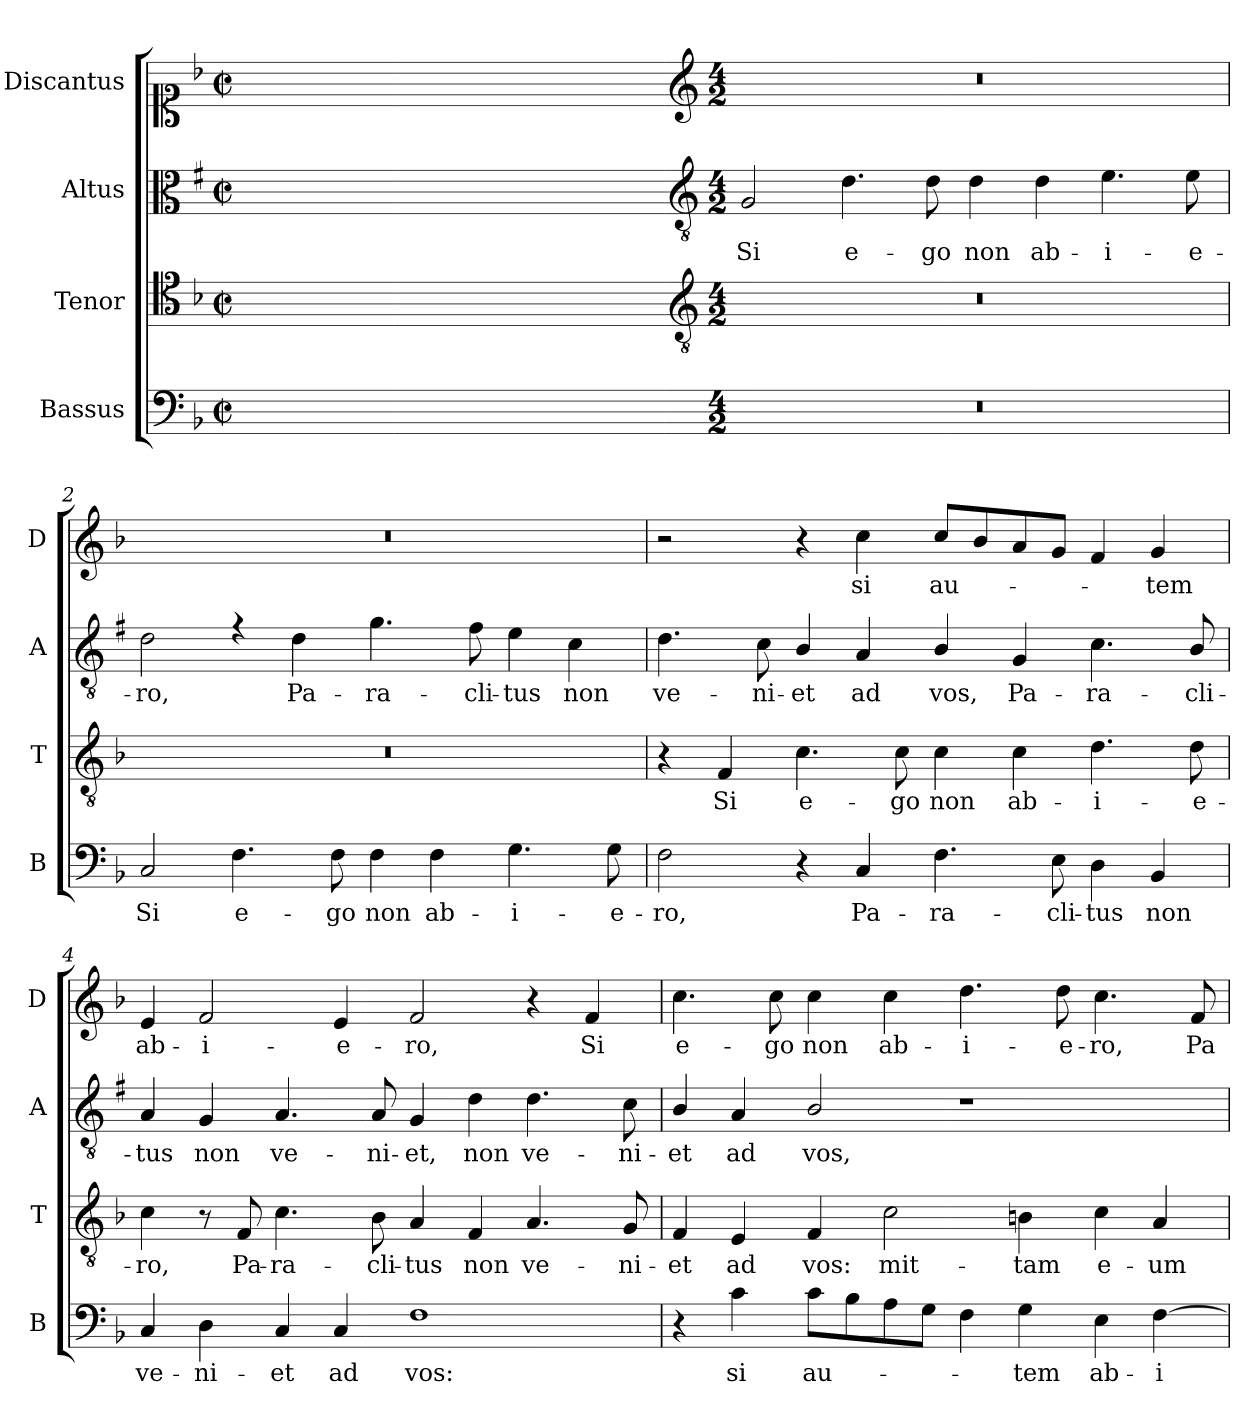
**kern	**text	**kern	**text	**kern	**text	**kern	**text
*part4	*part4	*part3	*part3	*part2	*part2	*part1	*part1
*staff4	*staff4	*staff3	*staff3	*staff2	*staff2	*staff1	*staff1
*I"Bassus	*	*I"Tenor	*	*I"Altus	*	*I"Discantus	*
*I'B	*	*I'T	*	*I'A	*	*I'D	*
*clefF4	*	*clefC4	*	*clefC3	*	*clefC1	*
*	*	*	*	*ITrd1c2	*	*	*
*k[b-]	*	*k[b-]	*	*k[b-]	*	*k[b-]	*
*F:	*	*F:	*	*F:	*	*F:	*
*M2/2	*	*M2/2	*	*M2/2	*	*M2/2	*
*met(c|)	*	*met(c|)	*	*met(c|)	*	*met(c|)	*
=	=	=	=	=	=	=	=
1ryy	.	1ryy	.	1ryy	.	1ryy	.
=1X-	=1X-	=1X-	=1X-	=1X-	=1X-	=1X-	=1X-
4ryy	.	4ryy	.	4ryy	.	4ryy	.
4ryy	.	4ryy	.	4ryy	.	4ryy	.
4ryy	.	4ryy	.	4ryy	.	4ryy	.
4ryy	.	4ryy	.	4ryy	.	4ryy	.
=1-	=1-	=1-	=1-	=1-	=1-	=1-	=1-
*	*	*clefGv2	*	*clefGv2	*	*clefG2	*
*M4/2	*	*M4/2	*	*M4/2	*	*M4/2	*
!	!	!	!	!	!LO:LY:b	!	!
0r	.	0r	.	2F/	Si	0r	.
!	!	!	!	!	!LO:LY:b	!	!
.	.	.	.	4.c\	e-	.	.
!	!	!	!	!	!LO:LY:b	!	!
.	.	.	.	8c\	-go	.	.
!	!	!	!	!	!LO:LY:b	!	!
.	.	.	.	4c\	non	.	.
!	!	!	!	!	!LO:LY:b	!	!
.	.	.	.	4c\	ab-	.	.
!	!	!	!	!	!LO:LY:b	!	!
.	.	.	.	4.d\	-i-	.	.
!	!	!	!	!	!LO:LY:b	!	!
.	.	.	.	8d\	-e-	.	.
=2	=2	=2	=2	=2	=2	=2	=2
!	!LO:LY:b	!	!	!	!LO:LY:b	!	!
2C/	Si	0r	.	2c\	-ro,	0r	.
!	!LO:LY:b	!	!	!	!	!	!
4.F\	e-	.	.	4rf	.	.	.
!	!	!	!	!	!LO:LY:b	!	!
.	.	.	.	4c\	Pa-	.	.
!	!LO:LY:b	!	!	!	!	!	!
8F\	-go	.	.	.	.	.	.
!	!LO:LY:b	!	!	!	!LO:LY:b	!	!
4F\	non	.	.	4.f\	-ra-	.	.
!	!LO:LY:b	!	!	!	!	!	!
4F\	ab-	.	.	.	.	.	.
!	!	!	!	!	!LO:LY:b	!	!
.	.	.	.	8e\	-cli-	.	.
!	!LO:LY:b	!	!	!	!LO:LY:b	!	!
4.G\	-i-	.	.	4d\	-tus	.	.
!	!	!	!	!	!LO:LY:b	!	!
.	.	.	.	4B-\	non	.	.
!	!LO:LY:b	!	!	!	!	!	!
8G\	-e-	.	.	.	.	.	.
=3	=3	=3	=3	=3	=3	=3	=3
!	!LO:LY:b	!	!	!	!LO:LY:b	!	!
2F\	-ro,	4r	.	4.c\	ve-	2r	.
!	!	!	!LO:LY:b	!	!	!	!
.	.	4F/	Si	.	.	.	.
!	!	!	!	!	!LO:LY:b	!	!
.	.	.	.	8B-\	-ni-	.	.
!	!	!	!LO:LY:b	!	!LO:LY:b	!	!
4r	.	4.c\	e-	4A/	-et	4r	.
!	!LO:LY:b	!	!	!	!LO:LY:b	!	!LO:LY:b
4C/	Pa-	.	.	4G/	ad	4cc\	si
!	!	!	!LO:LY:b	!	!	!	!
.	.	8c\	-go	.	.	.	.
!	!LO:LY:b	!	!LO:LY:b	!	!LO:LY:b	!	!LO:LY:b
4.F\	-ra-	4c\	non	4A/	vos,	8cc/L	au-
.	.	.	.	.	.	8b-/	.
!	!	!	!LO:LY:b	!	!LO:LY:b	!	!
.	.	4c\	ab-	4F/	Pa-	8a/	.
!	!LO:LY:b	!	!	!	!	!	!
8E\	-cli-	.	.	.	.	8g/J	.
!	!LO:LY:b	!	!LO:LY:b	!	!LO:LY:b	!	!
4D\	-tus	4.d\	-i-	4.B-\	-ra-	4f/	.
!	!LO:LY:b	!	!	!	!	!	!LO:LY:b
4BB-/	non	.	.	.	.	4g/	-tem
!	!	!	!LO:LY:b	!	!LO:LY:b	!	!
.	.	8d\	-e-	8A/	-cli-	.	.
!!LO:LB:g=z
=4	=4	=4	=4	=4	=4	=4	=4
!	!LO:LY:b	!	!LO:LY:b	!	!LO:LY:b	!	!LO:LY:b
4C/	ve-	4c\	-ro,	4G/	-tus	4e/	ab-
!	!LO:LY:b	!	!	!	!LO:LY:b	!	!LO:LY:b
4D\	-ni-	8r	.	4F/	non	2f/	-i-
!	!	!	!LO:LY:b	!	!	!	!
.	.	8F/	Pa-	.	.	.	.
!	!LO:LY:b	!	!LO:LY:b	!	!LO:LY:b	!	!
4C/	-et	4.c\	-ra-	4.G/	ve-	.	.
!	!LO:LY:b	!	!	!	!	!	!LO:LY:b
4C/	ad	.	.	.	.	4e/	-e-
!	!	!	!LO:LY:b	!	!LO:LY:b	!	!
.	.	8B-\	-cli-	8G/	-ni-	.	.
!	!LO:LY:b	!	!LO:LY:b	!	!LO:LY:b	!	!LO:LY:b
1F	vos:	4A/	-tus	4F/	-et,	2f/	-ro,
!	!	!	!LO:LY:b	!	!LO:LY:b	!	!
.	.	4F/	non	4c\	non	.	.
!	!	!	!LO:LY:b	!	!LO:LY:b	!	!
.	.	4.A/	ve-	4.c\	ve-	4r	.
!	!	!	!	!	!	!	!LO:LY:b
.	.	.	.	.	.	4f/	Si
!	!	!	!LO:LY:b	!	!LO:LY:b	!	!
.	.	8G/	-ni-	8B-\	-ni-	.	.
=5	=5	=5	=5	=5	=5	=5	=5
!	!	!	!LO:LY:b	!	!LO:LY:b	!	!LO:LY:b
4r	.	4F/	-et	4A/	-et	4.cc\	e-
!	!LO:LY:b	!	!LO:LY:b	!	!LO:LY:b	!	!
4c\	si	4E/	ad	4G/	ad	.	.
!	!	!	!	!	!	!	!LO:LY:b
.	.	.	.	.	.	8cc\	-go
!	!LO:LY:b	!	!LO:LY:b	!	!LO:LY:b	!	!LO:LY:b
8c\L	au-	4F/	vos:	2A/	vos,	4cc\	non
8B-\	.	.	.	.	.	.	.
!	!	!	!LO:LY:b	!	!	!	!LO:LY:b
8A\	.	2c\	mit-	.	.	4cc\	ab-
8G\J	.	.	.	.	.	.	.
!	!	!	!	!	!	!	!LO:LY:b
4F\	.	.	.	1r	.	4.dd\	-i-
!	!LO:LY:b	!	!LO:LY:b	!	!	!	!
4G\	-tem	4Bn\	-tam	.	.	.	.
!	!	!	!	!	!	!	!LO:LY:b
.	.	.	.	.	.	8dd\	-e-
!	!LO:LY:b	!	!LO:LY:b	!	!	!	!LO:LY:b
4E\	ab-	4c\	e-	.	.	4.cc\	-ro,
!	!LO:LY:b	!	!LO:LY:b	!	!	!	!
[4F\	-i-	4A/	-um	.	.	.	.
!	!	!	!	!	!	!	!LO:LY:b
.	.	.	.	.	.	8f/	Pa-
=	=	=	=	=	=	=	=
*-	*-	*-	*-	*-	*-	*-	*-
